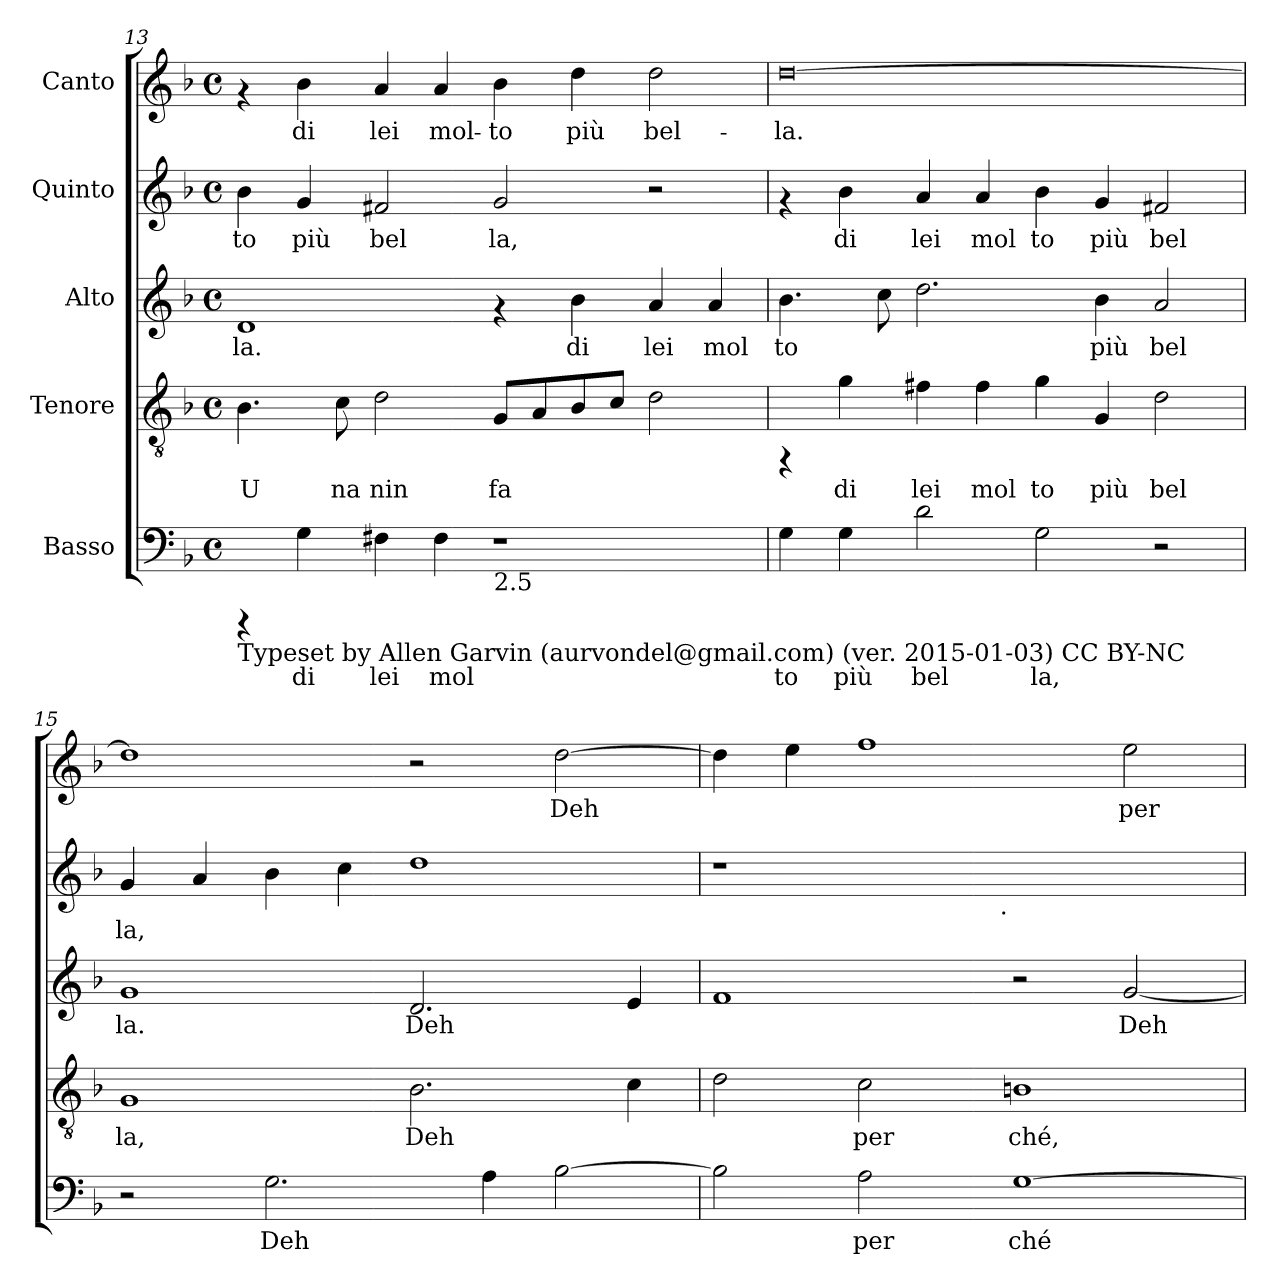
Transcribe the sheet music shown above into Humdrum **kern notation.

**kern	**text	**kern	**text	**kern	**text	**kern	**text	**kern	**text
*part5	*part5	*part4	*part4	*part3	*part3	*part2	*part2	*part1	*part1
*staff5	*staff5	*staff4	*staff4	*staff3	*staff3	*staff2	*staff2	*staff1	*staff1
*I"Basso	*	*I"Tenore	*	*I"Alto	*	*I"Quinto	*	*I"Canto	*
*clefF4	*	*clefGv2	*	*clefG2	*	*clefG2	*	*clefG2	*
*k[b-]	*	*k[b-]	*	*k[b-]	*	*k[b-]	*	*k[b-]	*
*F:	*	*F:	*	*F:	*	*F:	*	*F:	*
*M4/4	*	*M4/4	*	*M4/4	*	*M4/4	*	*M4/4	*
*met(c)	*	*met(c)	*	*met(c)	*	*met(c)	*	*met(c)	*
=13	=13	=13	=13	=13	=13	=13	=13	=13	=13
!LO:TX:b:t=Typeset by Allen Garvin (aurvondel@gmail.com) (ver. 2015-01-03) CC BY-NC	!	!	!	!	!	!	!	!	!
!	!	!	!LO:LY:b:cj	!	!LO:LY:b:cj	!	!LO:LY:b:cj	!	!
4rCCC	.	4.B-\	U	1d	la.	4b-\	to	4rf	.
!	!LO:LY:b:cj	!	!	!	!	!	!LO:LY:b:cj	!	!LO:LY:b:cj
4G\	di	.	.	.	.	4g/	più	4b-\	di
!	!	!	!LO:LY:b:cj	!	!	!	!	!	!
.	.	8c\	na	.	.	.	.	.	.
!	!LO:LY:b:cj	!	!LO:LY:b:cj	!	!	!	!LO:LY:b:cj	!	!LO:LY:b:cj
4F#X\	lei	2d\	nin	.	.	2f#X/	bel	4a/	lei
!	!LO:LY:b:cj	!	!	!	!	!	!	!	!LO:LY:b:cj
4F#\	mol	.	.	.	.	.	.	4a/	mol-
!LO:TX:b:t=2.5	!	!	!	!	!	!	!	!	!
!	!	!	!LO:LY:b:cj	!	!	!	!LO:LY:b:cj	!	!LO:LY:b:cj
1r	.	8G/L	fa	4rf	.	2g/	la,	4b-\	-to
!	!	!	!LO:LY:b:cj	!	!	!	!	!	!
.	.	8A/	.	.	.	.	.	.	.
!	!	!	!LO:LY:b:cj	!	!LO:LY:b:cj	!	!	!	!LO:LY:b:cj
.	.	8B-/	.	4b-\	di	.	.	4dd\	più
!	!	!	!LO:LY:b:cj	!	!	!	!	!	!
.	.	8c/J	.	.	.	.	.	.	.
!	!	!	!LO:LY:b:cj	!	!LO:LY:b:cj	!	!	!	!LO:LY:b:cj
.	.	2d\	.	4a/	lei	2r	.	2dd\	bel-
!	!	!	!	!	!LO:LY:b:cj	!	!	!	!
.	.	.	.	4a/	mol	.	.	.	.
!!LO:PB:g=z
=14	=14	=14	=14	=14	=14	=14	=14	=14	=14
!	!LO:LY:b:cj	!	!	!	!LO:LY:b:cj	!	!	!	!LO:LY:b:cj
4G\	to	4rFF	.	4.b-\	to	4rf	.	[>0dd	-la.
!	!LO:LY:b:cj	!	!LO:LY:b:cj	!	!	!	!LO:LY:b:cj	!	!
4G\	più	4g\	di	.	.	4b-\	di	.	.
!	!	!	!	!	!LO:LY:b:cj	!	!	!	!
.	.	.	.	8cc\	.	.	.	.	.
!	!LO:LY:b:cj	!	!LO:LY:b:cj	!	!LO:LY:b:cj	!	!LO:LY:b:cj	!	!
2d\	bel	4f#X\	lei	2.dd\	.	4a/	lei	.	.
!	!	!	!LO:LY:b:cj	!	!	!	!LO:LY:b:cj	!	!
.	.	4f#\	mol	.	.	4a/	mol	.	.
!	!LO:LY:b:cj	!	!LO:LY:b:cj	!	!	!	!LO:LY:b:cj	!	!
2G\	la,	4g\	to	.	.	4b-\	to	.	.
!	!	!	!LO:LY:b:cj	!	!LO:LY:b:cj	!	!LO:LY:b:cj	!	!
.	.	4G/	più	4b-\	più	4g/	più	.	.
!	!	!	!LO:LY:b:cj	!	!LO:LY:b:cj	!	!LO:LY:b:cj	!	!
2r	.	2d\	bel	2a/	bel	2f#X/	bel	.	.
=15	=15	=15	=15	=15	=15	=15	=15	=15	=15
!	!	!	!LO:LY:b:cj	!	!LO:LY:b:cj	!	!LO:LY:b:cj	!	!LO:LY:b:cj
2r	.	1G	la,	1g	la.	4g/	la,	1dd]	.
!	!	!	!	!	!	!	!LO:LY:b:cj	!	!
.	.	.	.	.	.	4a/	.	.	.
!	!LO:LY:b:cj	!	!	!	!	!	!LO:LY:b:cj	!	!
2.G\	Deh	.	.	.	.	4b-\	.	.	.
!	!	!	!	!	!	!	!LO:LY:b:cj	!	!
.	.	.	.	.	.	4cc\	.	.	.
!	!	!	!LO:LY:b:cj	!	!LO:LY:b:cj	!	!LO:LY:b:cj	!	!
.	.	2.B-\	Deh	2.d/	Deh	1dd	.	2r	.
!	!LO:LY:b:cj	!	!	!	!	!	!	!	!
4A\	.	.	.	.	.	.	.	.	.
!	!LO:LY:b:cj	!	!	!	!	!	!	!	!LO:LY:b:cj
[>2B-\	.	.	.	.	.	.	.	[>2dd\	Deh
!	!	!	!LO:LY:b:cj	!	!LO:LY:b:cj	!	!	!	!
.	.	4c\	.	4e/	.	.	.	.	.
=16	=16	=16	=16	=16	=16	=16	=16	=16	=16
!	!LO:LY:b:cj	!	!LO:LY:b:cj	!	!LO:LY:b:cj	!	!	!	!LO:LY:b:cj
*	*	*	*	*	*	*^	*	*	*
2B-\]	.	2d\	.	1f	.	1r	2ryy	.	4dd\]	.
!	!	!	!	!	!	!	!	!	!	!LO:LY:b:cj
.	.	.	.	.	.	.	.	.	4ee\	.
!	!LO:LY:b:cj	!	!LO:LY:b:cj	!	!	!	!	!	!	!LO:LY:b:cj
2A\	per	2c\	per	.	.	.	4ryy	.	1ff	.
.	.	.	.	.	.	.	8...ryy	.	.	.
!	!	!	!	!	!	!	!LO:TX:b:t=.	!	!	!
.	.	.	.	.	.	.	1ryy	.	.	.
!	!LO:LY:b:cj	!	!LO:LY:b:cj	!	!	!	!	!	!	!
[>1G	ché	1Bn	ché,	2r	.	1ryy	.	.	.	.
!	!	!	!	!	!LO:LY:b:cj	!	!	!	!	!LO:LY:b:cj
.	.	.	.	[<2g/	Deh	.	.	.	2ee\	per-
.	.	.	.	.	.	.	64ryy	.	.	.
*	*	*	*	*	*	*v	*v	*	*	*
=	=	=	=	=	=	=	=	=	=
*-	*-	*-	*-	*-	*-	*-	*-	*-	*-
